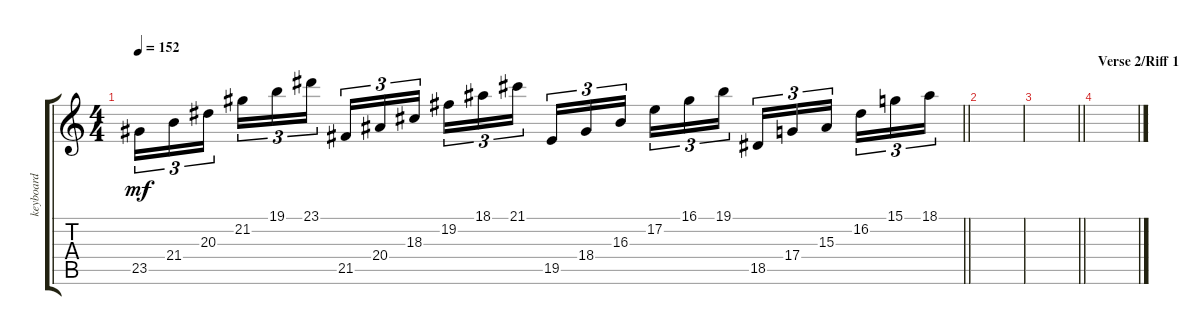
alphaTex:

\track ("keyboard" "keyboard") {instrument harpsichord}
\staff {score tabs}
\tuning (E4 B3 G3 D3 A2 E2) {hide}
\ts (4 4)
\tempo 152
\clef g2
\barLineRight lightlight
\ks c
23.5.16{tu (3 2) dy mf} 21.4.16{tu (3 2)} 20.3.16{tu (3 2) beam splitsecondary} 21.2.16{tu (3 2)} 19.1.16{tu (3 2)} 23.1.16{tu (3 2)} 21.5.16{tu (3 2)} 20.4.16{tu (3 2)} 18.3.16{tu (3 2) beam splitsecondary} 19.2.16{tu (3 2)} 18.1.16{tu (3 2)} 21.1.16{tu (3 2)} 19.5.16{tu (3 2)} 18.4.16{tu (3 2)} 16.3.16{tu (3 2) beam splitsecondary} 17.2.16{tu (3 2)} 16.1.16{tu (3 2)} 19.1.16{tu (3 2)} 18.5.16{tu (3 2)} 17.4.16{tu (3 2)} 15.3.16{tu (3 2) beam splitsecondary} 16.2.16{tu (3 2)} 15.1.16{tu (3 2)} 18.1.16{tu (3 2)} |
|
\barLineRight lightlight
|
\section ("" "Verse 2/Riff 1")
